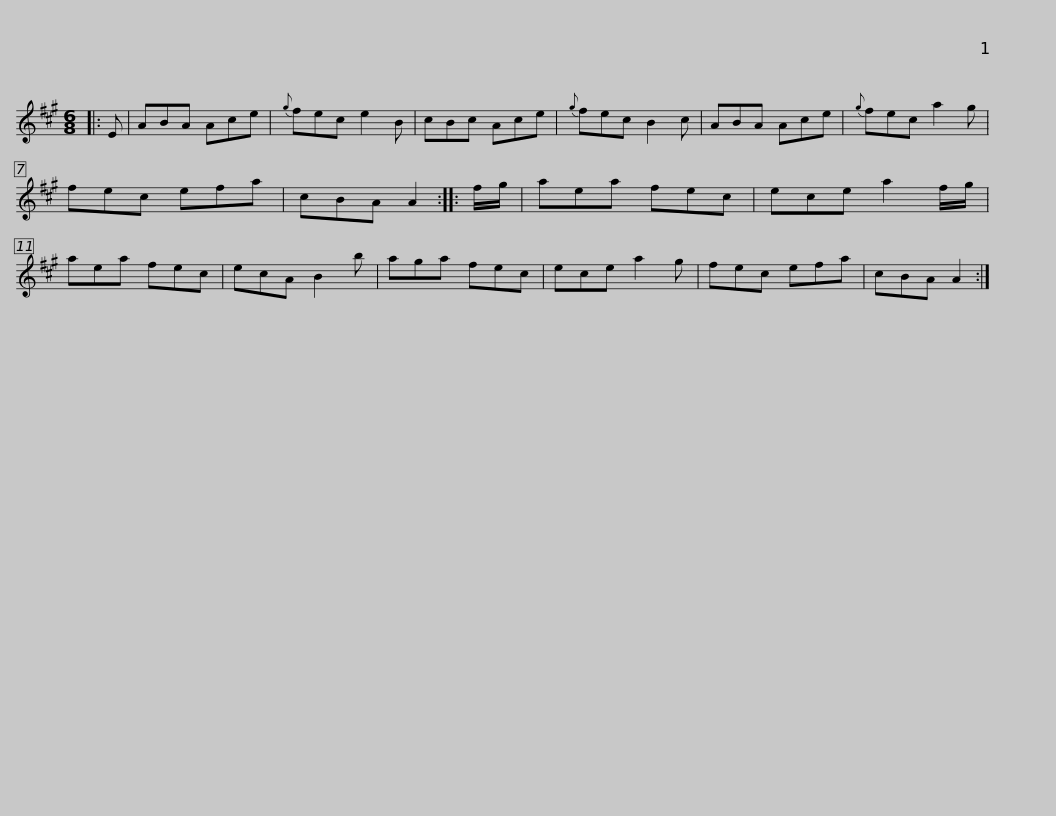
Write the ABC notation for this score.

X:1
L:1/8
M:6/8
I:linebreak $
K:A
V:1 treble
V:1
|: E | ABA Ace |{g} fec e2 B | cBc Ace |{g} fec B2 c | %5
 ABA Ace |{g} fec a2 g |$ fec efa | cBA A2 :: f/g/ | %10
 aea fec | ece a2 f/g/ | aea fec | ecA B2 b | aga fec |$ %15
 ece a2 g | fec efa | cBA A2 :| %18
